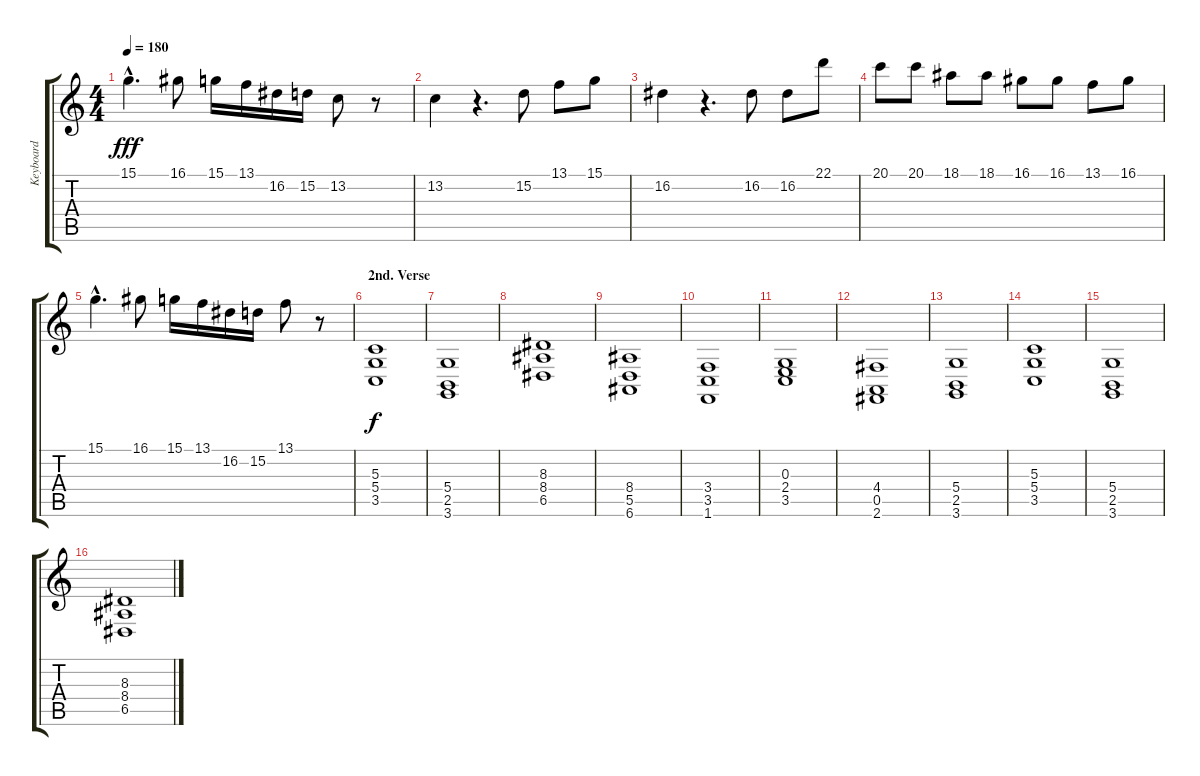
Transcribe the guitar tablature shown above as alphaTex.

\track ("Keyboard" "Keyboard") {instrument stringensemble1}
\staff {score tabs}
\tuning (E4 B3 G3 D3 A2 E2) {hide}
\ts (4 4)
\tempo 180
\clef g2
\ks c
15.1{hac}.4{d dy fff} 16.1.8 15.1.16 13.1.16 16.2.16 15.2.16 13.2.8 r.8 |
13.2.4 r.4{d} 15.2.8 13.1.8 15.1.8 |
16.2.4 r.4{d} 16.2.8 16.2.8 22.1.8 |
20.1.8 20.1.8 18.1.8 18.1.8 16.1.8 16.1.8 13.1.8 16.1.8 |
15.1{hac}.4{d} 16.1.8 15.1.16 13.1.16 16.2.16 15.2.16 13.1.8 r.8 |
\section ("" "2nd. Verse")
(5.3 5.4 3.5).1{dy f} |
(5.4 2.5 3.6).1 |
(8.3 8.4 6.5).1 |
(8.4 5.5 6.6).1 |
(3.4 3.5 1.6).1 |
(0.3 2.4 3.5).1 |
(4.4 0.5 2.6).1 |
(5.4 2.5 3.6).1 |
(5.3 5.4 3.5).1 |
(5.4 2.5 3.6).1 |
(8.3 8.4 6.5).1
